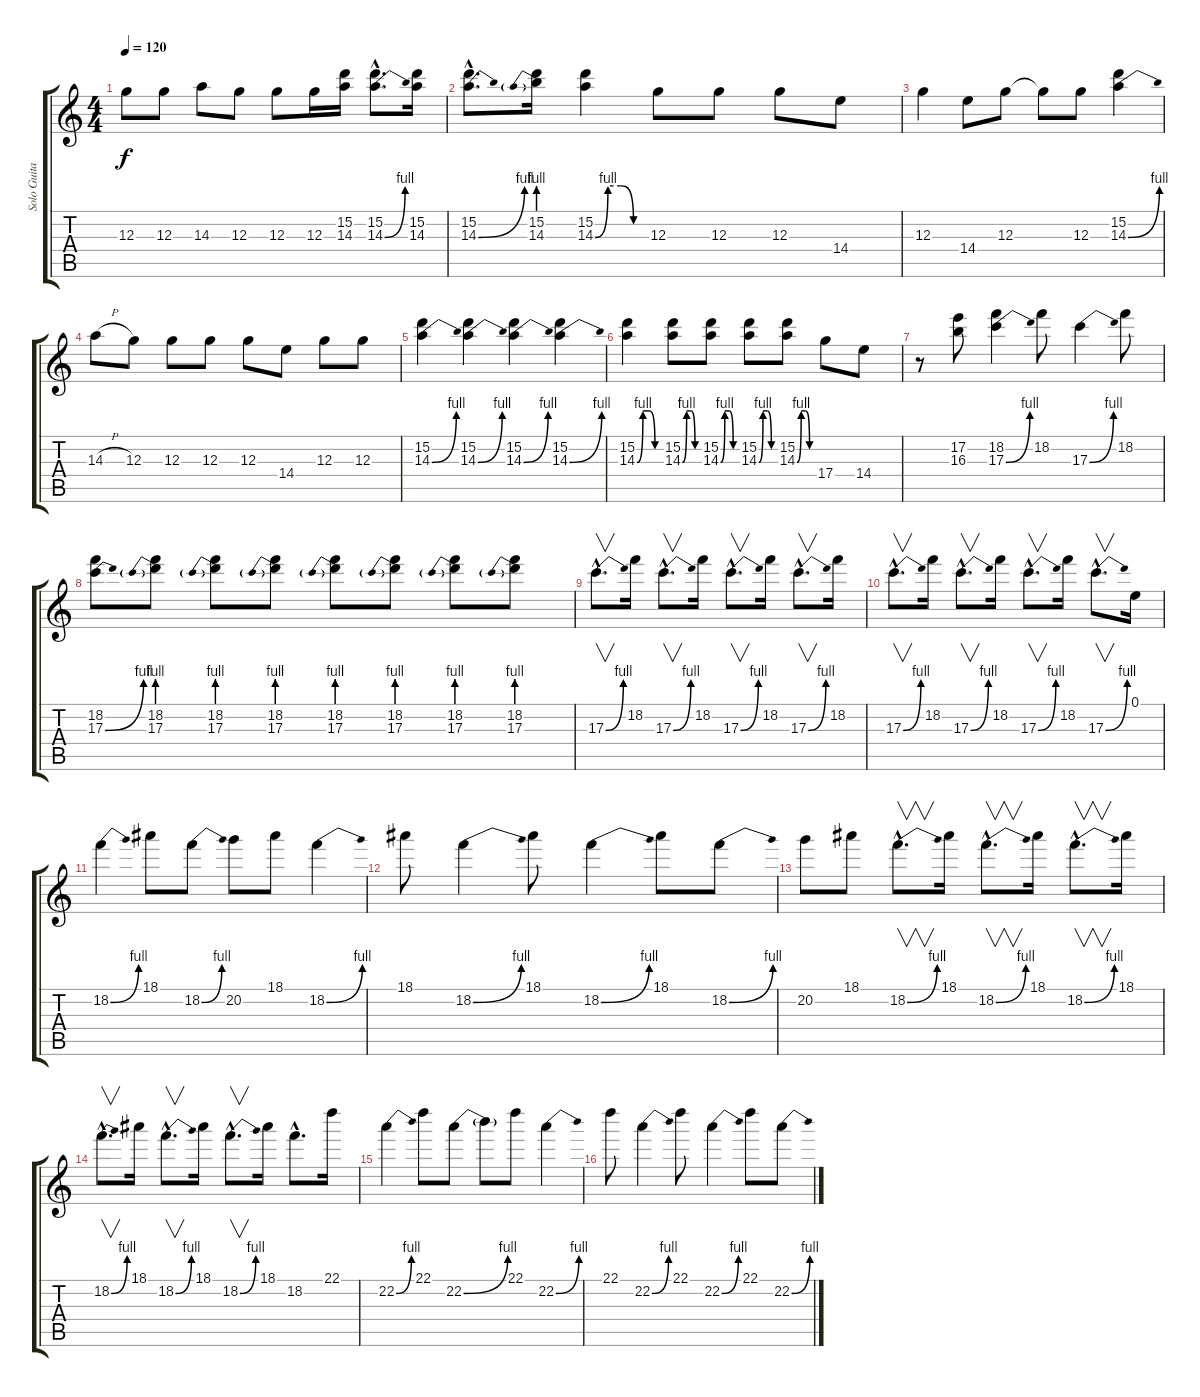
\track ("Solo Guitar 2" "Solo Guita") {instrument overdrivenguitar}
\staff {score tabs}
\tuning (E4 B3 G3 D3 A2 E2) {hide}
\ts (4 4)
\tempo 120
\clef g2
\ks c
12.3.8{dy f} 12.3.8 14.3.8 12.3.8 12.3.8 12.3.16 (15.2 14.3).16 (15.2{hac} 14.3{be (bend 0 0 60 4) hac}).8{d} (15.2 14.3).16 |
(15.2{hac} 14.3{be (bend 0 0 60 4) hac}).8{d} (15.2 14.3{be (prebend 0 4 60 4)}).16 (15.2 14.3{be (custom 0 0 15 4 30 4 45 0 60 0)}).4 12.3.8 12.3.8 12.3.8 14.4.8 |
12.3.4 14.4.8 12.3.8 12.3{t}.8 12.3.8 (15.2 14.3{be (bend 0 0 60 4)}).4 |
14.3{h}.8 12.3.8 12.3.8 12.3.8 12.3.8 14.4.8 12.3.8 12.3.8 |
(15.2 14.3{be (bend 0 0 60 4)}).4 (15.2 14.3{be (bend 0 0 60 4)}).4 (15.2 14.3{be (bend 0 0 60 4)}).4 (15.2 14.3{be (bend 0 0 60 4)}).4 |
(15.2 14.3{be (custom 0 0 15 4 30 4 45 0 60 0)}).4 (15.2 14.3{be (custom 0 0 15 4 30 4 45 0 60 0)}).8 (15.2 14.3{be (custom 0 0 15 4 30 4 45 0 60 0)}).8 (15.2 14.3{be (custom 0 0 15 4 30 4 45 0 60 0)}).8 (15.2 14.3{be (custom 0 0 15 4 30 4 45 0 60 0)}).8 17.4.8 14.4.8 |
r.8 (17.2 16.3).8 (18.2 17.3{be (bend 0 0 60 4)}).4 18.2.8 17.3{be (bend 0 0 60 4)}.4 18.2.8 |
(18.2 17.3{be (bend 0 0 60 4)}).8 (18.2 17.3{be (prebend 0 4 60 4)}).8 (18.2 17.3{be (prebend 0 4 60 4)}).8 (18.2 17.3{be (prebend 0 4 60 4)}).8 (18.2 17.3{be (prebend 0 4 60 4)}).8 (18.2 17.3{be (prebend 0 4 60 4)}).8 (18.2 17.3{be (prebend 0 4 60 4)}).8 (18.2 17.3{be (prebend 0 4 60 4)}).8 |
17.3{be (bend 0 0 60 4) hac}.8{v d} 18.2.16 17.3{be (bend 0 0 60 4) hac}.8{v d} 18.2.16 17.3{be (bend 0 0 60 4) hac}.8{v d} 18.2.16 17.3{be (bend 0 0 60 4) hac}.8{v d} 18.2.16 |
17.3{be (bend 0 0 60 4) hac}.8{v d} 18.2.16 17.3{be (bend 0 0 60 4) hac}.8{v d} 18.2.16 17.3{be (bend 0 0 60 4) hac}.8{v d} 18.2.16 17.3{be (bend 0 0 60 4) hac}.8{v d} 0.1.16 |
18.2{be (bend 0 0 60 4)}.4 18.1.8 18.2{be (bend 0 0 60 4)}.8 20.2.8 18.1.8 18.2{be (bend 0 0 60 4)}.4 |
18.1.8 18.2{be (bend 0 0 60 4)}.4 18.1.8 18.2{be (bend 0 0 60 4)}.4 18.1.8 18.2{be (bend 0 0 60 4)}.8 |
20.2.8 18.1.8 18.2{be (bend 0 0 60 4) hac}.8{v d} 18.1.16 18.2{be (bend 0 0 60 4) hac}.8{v d} 18.1.16 18.2{be (bend 0 0 60 4) hac}.8{v d} 18.1.16 |
18.2{be (bend 0 0 60 4) hac}.8{v d} 18.1.16 18.2{be (bend 0 0 60 4) hac}.8{v d} 18.1.16 18.2{be (bend 0 0 60 4) hac}.8{v d} 18.1.16 18.2{hac}.8{d} 22.1.16 |
22.2{be (bend 0 0 60 4)}.4 22.1.8 22.2{be (bend 0 0 60 4)}.8 22.2{t}.8 22.1.8 22.2{be (bend 0 0 60 4)}.4 |
22.1.8 22.2{be (bend 0 0 60 4)}.4 22.1.8 22.2{be (bend 0 0 60 4)}.4 22.1.8 22.2{be (bend 0 0 60 4)}.8
